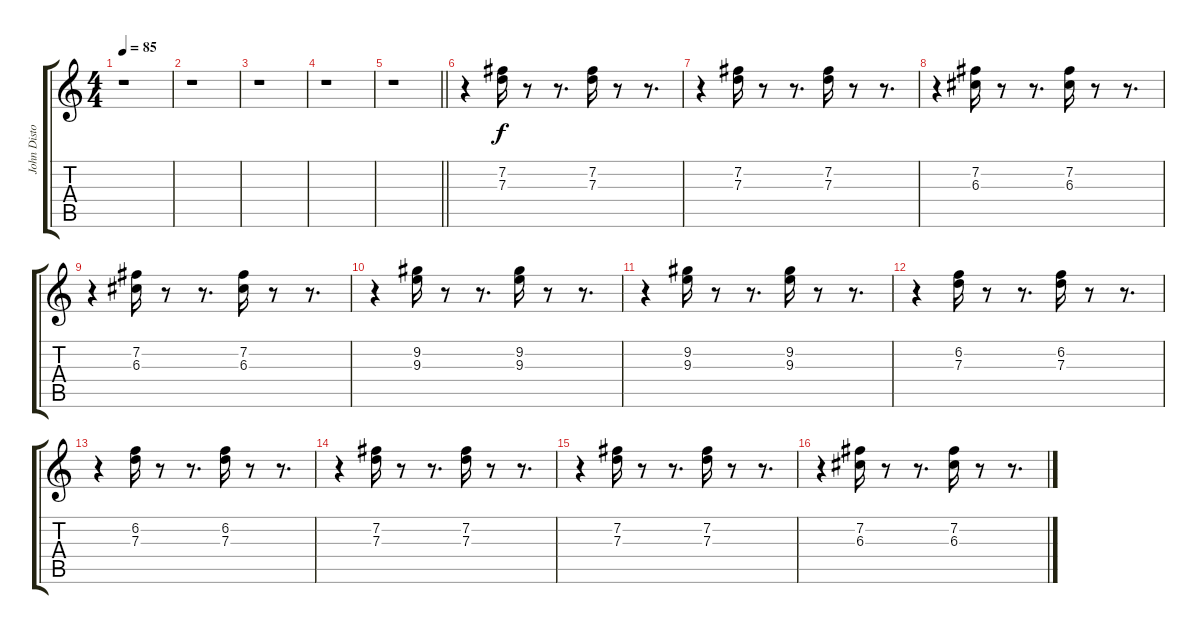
\track ("John Disto" "John Disto") {instrument overdrivenguitar}
\staff {score tabs}
\tuning (E4 B3 G3 D3 A2 E2) {hide}
\ts (4 4)
\tempo 85
\clef g2
\ks c
r.1{dy f} |
r.1 |
r.1 |
r.1 |
\barLineRight lightlight
r.1 |
r.4 (7.2 7.3).16 r.8 r.8{d} (7.2 7.3).16 r.8 r.8{d} |
r.4 (7.2 7.3).16 r.8 r.8{d} (7.2 7.3).16 r.8 r.8{d} |
r.4 (7.2 6.3).16 r.8 r.8{d} (7.2 6.3).16 r.8 r.8{d} |
r.4 (7.2 6.3).16 r.8 r.8{d} (7.2 6.3).16 r.8 r.8{d} |
r.4 (9.2 9.3).16 r.8 r.8{d} (9.2 9.3).16 r.8 r.8{d} |
r.4 (9.2 9.3).16 r.8 r.8{d} (9.2 9.3).16 r.8 r.8{d} |
r.4 (6.2 7.3).16 r.8 r.8{d} (6.2 7.3).16 r.8 r.8{d} |
r.4 (6.2 7.3).16 r.8 r.8{d} (6.2 7.3).16 r.8 r.8{d} |
r.4 (7.2 7.3).16 r.8 r.8{d} (7.2 7.3).16 r.8 r.8{d} |
r.4 (7.2 7.3).16 r.8 r.8{d} (7.2 7.3).16 r.8 r.8{d} |
r.4 (7.2 6.3).16 r.8 r.8{d} (7.2 6.3).16 r.8 r.8{d}
